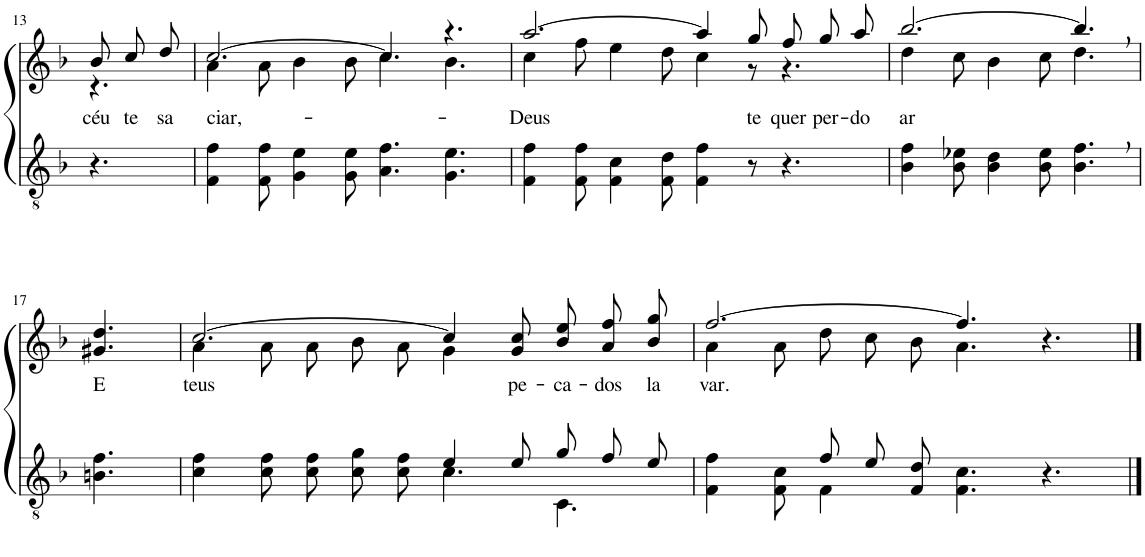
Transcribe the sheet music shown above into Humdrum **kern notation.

**kern	**kern	**text
*part2	*part1	*part1
*staff2	*staff1	*staff1
*I"Parte III e IV	*I"Parte I e II	*
!!LO:PB:g=z
*clefGv2	*clefG2	*
*Trd4c7	*Trd4c7	*
*k[b-]	*k[b-]	*
*M12/8	*M12/8	*
=13	=13	=13
!	!	!LO:LY:b
*	*^	*
4.r	8b-/L	4.r	céu
!	!	!	!LO:LY:b
.	8cc/	.	te
!	!	!	!LO:LY:b
.	8dd/J	.	sa-
=14	=14	=14	=14
!	!	!	!LO:LY:b
4F\ 4f\	[2.cc/	4a\	-ciar,-
8F\ 8f\	.	8a\	.
4G\ 4e\	.	4b-\	.
8G\ 8e\	.	8b-\	.
4.A\ 4.f\	4.cc/]	4.cc\	.
4.G\ 4.e\	4.r	4.b-\	.
=15	=15	=15	=15
!	!	!	!LO:LY:b
4F\ 4f\	[2.aa/	4cc\	-Deus
8F\ 8f\	.	8ff\	.
4F\ 4c\	.	4ee\	.
8F\ 8d\	.	8dd\	.
4F\ 4f\	4aa/]	4cc\	.
!	!	!	!LO:LY:b
8r	8gg/	8r	te
!	!	!	!LO:LY:b
4.r	8ff/L	4.r	quer
!	!	!	!LO:LY:b
.	8gg/	.	per-
!	!	!	!LO:LY:b
.	8aa/J	.	-do-
=16	=16	=16	=16
!	!	!	!LO:LY:b
4B-\ 4f\	[2.bb-/	4dd\	-ar
8B-\ 8e-X\	.	8cc\	.
4B-\ 4d\	.	4b-\	.
8B-\ 8e-\	.	8cc\	.
4.B-\, 4.f\,	4.bb-,/]	4.dd\	.
!!LO:LB:g=z
=17	=17	=17	=17
!	!	!	!LO:LY:b
*	*v	*v	*
4.Bn\ 4.f\	4.g#X/ 4.dd/	E
=18	=18	=18
*^	*^	*
!	!	!	!	!LO:LY:b
2.ryy	4c\ 4f\	[2.cc/	4a\	teus
.	8c\ 8f\	.	8a\L	.
.	8c\ 8f\L	.	8a\	.
.	8c\ 8g\	.	8b-\J	.
.	8c\ 8f\J	.	8a\	.
4e/	4.c\	4cc/]	4g\	.
!	!	!	!	!LO:LY:b
8e/	.	8g/ 8cc/	2ryy	pe-
!	!	!	!	!LO:LY:b
8g/L	4.C\	8b-\ 8ee\L	.	-ca-
!	!	!	!	!LO:LY:b
8f/	.	8a\ 8ff\	.	-dos
!	!	!	!	!LO:LY:b
8e/J	.	8b-\ 8gg\J	.	la-
=19	=19	=19	=19	=19
!	!	!	!	!LO:LY:b
4.ryy	4F\ 4f\	[2.ff/	4a\	-var.
.	8F\ 8c\	.	8a\	.
8f\L	4F\	.	8dd\L	.
8e\	.	.	8cc\	.
8F\ 8d\J	8ryy	.	8b-\J	.
4.ryy	4.F\ 4.c\	4.ff/]	4.a\	.
4.r	4.ryy	4.r	4.ryy	.
*v	*v	*	*	*
*	*v	*v	*
==	==	==
*-	*-	*-
